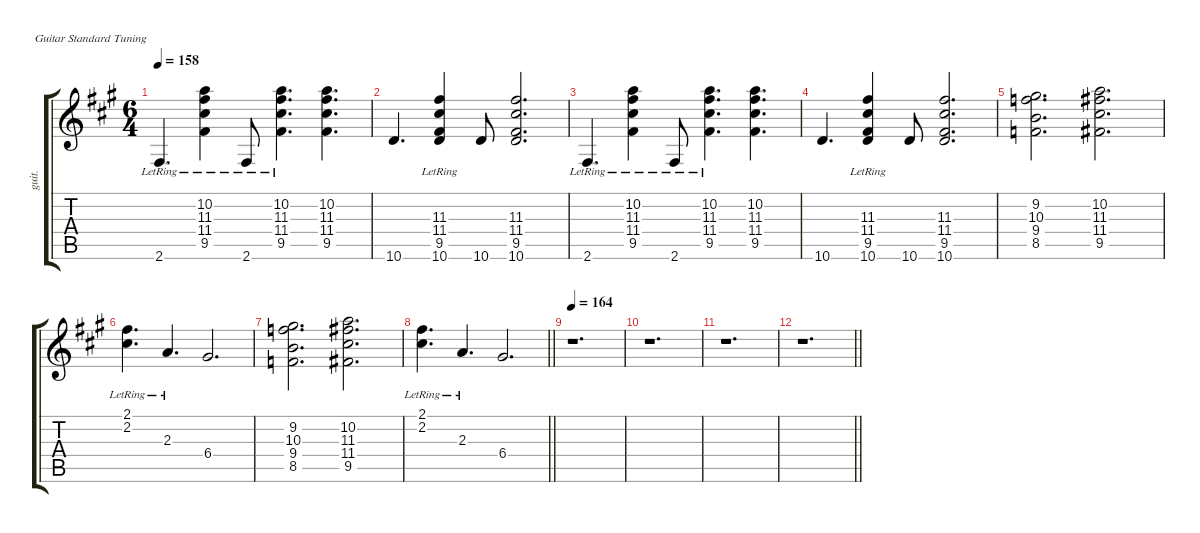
\defaultSystemsLayout 4
\hideDynamics
\bracketExtendMode groupsimilarinstruments
\otherSystemsTrackNameOrientation horizontal
\track ("Guitar 2" "guit.") {defaultSystemsLayout 4 instrument electricguitarjazz}
\staff {score tabs}
\tuning (E4 B3 G3 D3 A2 E2)
\ts (6 4)
\tempo 158
\clef g2
\ks f#minor
2.6{lr acc #}.4{d dy f beam Up} (10.2{lr acc forcenatural} 11.3{lr acc #} 11.4{lr acc #} 9.5{lr acc #}).4{dy mf beam Down} 2.6{lr acc #}.8{dy f beam Up} (10.2{lr acc forcenatural} 11.3{lr acc #} 11.4{lr acc #} 9.5{lr acc #}).4{d dy mf beam Down} (10.2{acc forcenatural} 11.3{acc #} 11.4{acc #} 9.5{acc #}).4{d beam Down} |
10.6{acc forcenatural}.4{d dy f beam Up} (11.3{lr acc #} 11.4{lr acc #} 9.5{lr acc #} 10.6{acc forcenatural}).4{dy mf beam Up} 10.6{acc forcenatural}.8{dy f beam Up} (11.3{acc #} 11.4{acc #} 9.5{acc #} 10.6{acc forcenatural}).2{d dy mf beam Up} |
2.6{lr acc #}.4{d dy f beam Up} (10.2{lr acc forcenatural} 11.3{lr acc #} 11.4{lr acc #} 9.5{lr acc #}).4{dy mf beam Down} 2.6{lr acc #}.8{dy f beam Up} (10.2{lr acc forcenatural} 11.3{lr acc #} 11.4{lr acc #} 9.5{lr acc #}).4{d dy mf beam Down} (10.2{acc forcenatural} 11.3{acc #} 11.4{acc #} 9.5{acc #}).4{d beam Down} |
10.6{acc forcenatural}.4{d dy f beam Up} (11.3{lr acc #} 11.4{lr acc #} 9.5{lr acc #} 10.6{acc forcenatural}).4{dy mf beam Up} 10.6{acc forcenatural}.8{dy f beam Up} (11.3{acc #} 11.4{acc #} 9.5{acc #} 10.6{acc forcenatural}).2{d dy mf beam Up} |
(9.2{acc #} 10.3{acc forcenatural} 9.4{acc forcenatural} 8.5{acc forcenatural}).2{d dy f beam Down} (10.2{acc forcenatural} 11.3{acc #} 11.4{acc #} 9.5{acc #}).2{d beam Down} |
(2.1{lr acc #} 2.2{lr acc #}).4{d beam Down} 2.3{lr acc forcenatural}.4{d beam Up} 6.4{acc #}.2{d beam Up} |
(9.2{acc #} 10.3{acc forcenatural} 9.4{acc forcenatural} 8.5{acc forcenatural}).2{d beam Down} (10.2{acc forcenatural} 11.3{acc #} 11.4{acc #} 9.5{acc #}).2{d beam Down} |
\barLineRight lightlight
(2.1{lr acc #} 2.2{lr acc #}).4{d beam Down} 2.3{lr acc forcenatural}.4{d beam Up} 6.4{acc #}.2{d beam Up} |
\tempo 164
r.1{d beam Down} |
r.1{d beam Down} |
r.1{d beam Down} |
\barLineRight lightlight
r.1{d beam Down}
